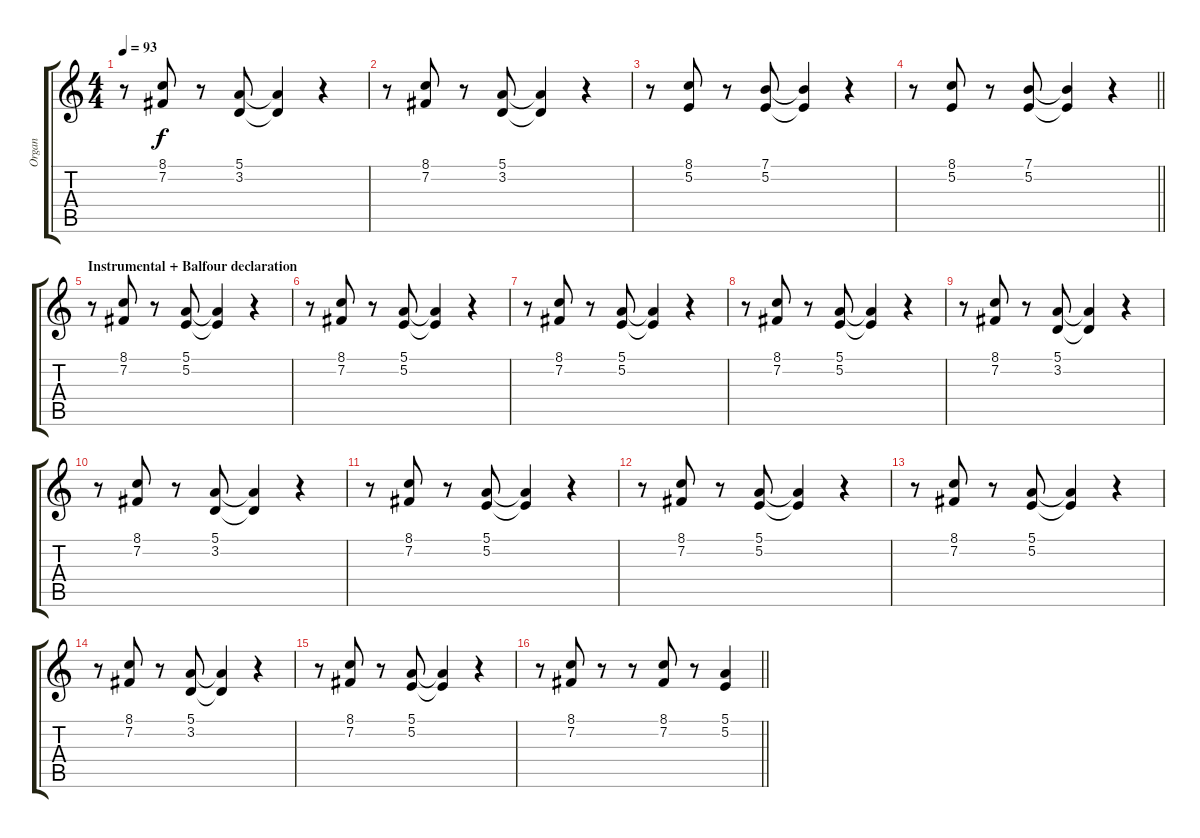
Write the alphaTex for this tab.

\track ("Organ" "Organ") {instrument drawbarorgan}
\staff {score tabs}
\tuning (E4 B3 G3 D3 A2 E2) {hide}
\ts (4 4)
\tempo 93
\clef g2
\ks c
r.8{dy f} (8.1 7.2).8 r.8 (5.1 3.2).8 (5.1{t} 3.2{t}).4 r.4 |
r.8 (8.1 7.2).8 r.8 (5.1 3.2).8 (5.1{t} 3.2{t}).4 r.4 |
r.8 (8.1 5.2).8 r.8 (7.1 5.2).8 (7.1{t} 5.2{t}).4 r.4 |
\barLineRight lightlight
r.8 (8.1 5.2).8 r.8 (7.1 5.2).8 (7.1{t} 5.2{t}).4 r.4 |
\section ("" "Instrumental + Balfour declaration")
r.8 (8.1 7.2).8 r.8 (5.1 5.2).8 (5.1{t} 5.2{t}).4 r.4 |
r.8 (8.1 7.2).8 r.8 (5.1 5.2).8 (5.1{t} 5.2{t}).4 r.4 |
r.8 (8.1 7.2).8 r.8 (5.1 5.2).8 (5.1{t} 5.2{t}).4 r.4 |
r.8 (8.1 7.2).8 r.8 (5.1 5.2).8 (5.1{t} 5.2{t}).4 r.4 |
r.8 (8.1 7.2).8 r.8 (5.1 3.2).8 (5.1{t} 3.2{t}).4 r.4 |
r.8 (8.1 7.2).8 r.8 (5.1 3.2).8 (5.1{t} 3.2{t}).4 r.4 |
r.8 (8.1 7.2).8 r.8 (5.1 5.2).8 (5.1{t} 5.2{t}).4 r.4 |
r.8 (8.1 7.2).8 r.8 (5.1 5.2).8 (5.1{t} 5.2{t}).4 r.4 |
r.8 (8.1 7.2).8 r.8 (5.1 5.2).8 (5.1{t} 5.2{t}).4 r.4 |
r.8 (8.1 7.2).8 r.8 (5.1 3.2).8 (5.1{t} 3.2{t}).4 r.4 |
r.8 (8.1 7.2).8 r.8 (5.1 5.2).8 (5.1{t} 5.2{t}).4 r.4 |
\barLineRight lightlight
r.8 (8.1 7.2).8 r.8 r.8 (8.1 7.2).8 r.8 (5.1 5.2).4
